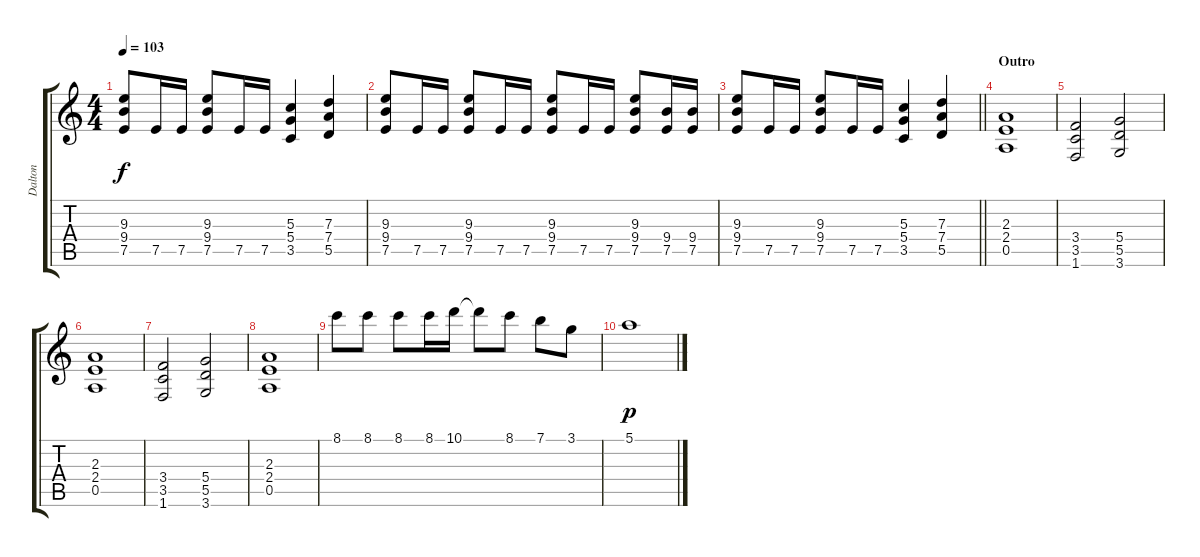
\track ("Dalton" "Dalton") {instrument overdrivenguitar}
\staff {score tabs}
\tuning (E4 B3 G3 D3 A2 E2) {hide}
\ts (4 4)
\tempo 103
\clef g2
\ks c
(9.3 9.4 7.5).8{dy f} 7.5.16 7.5.16 (9.3 9.4 7.5).8 7.5.16 7.5.16 (5.3 5.4 3.5).4 (7.3 7.4 5.5).4 |
(9.3 9.4 7.5).8 7.5.16 7.5.16 (9.3 9.4 7.5).8 7.5.16 7.5.16 (9.3 9.4 7.5).8 7.5.16 7.5.16 (9.3 9.4 7.5).8 (9.4 7.5).16 (9.4 7.5).16 |
\barLineRight lightlight
(9.3 9.4 7.5).8 7.5.16 7.5.16 (9.3 9.4 7.5).8 7.5.16 7.5.16 (5.3 5.4 3.5).4 (7.3 7.4 5.5).4 |
\section ("" "Outro")
(2.3 2.4 0.5).1 |
(3.4 3.5 1.6).2 (5.4 5.5 3.6).2 |
(2.3 2.4 0.5).1 |
(3.4 3.5 1.6).2 (5.4 5.5 3.6).2 |
(2.3 2.4 0.5).1 |
8.1.8 8.1.8 8.1.8 8.1.16 10.1.16 10.1{t}.8 8.1.8 7.1.8 3.1.8 |
5.1.1{dy p}
